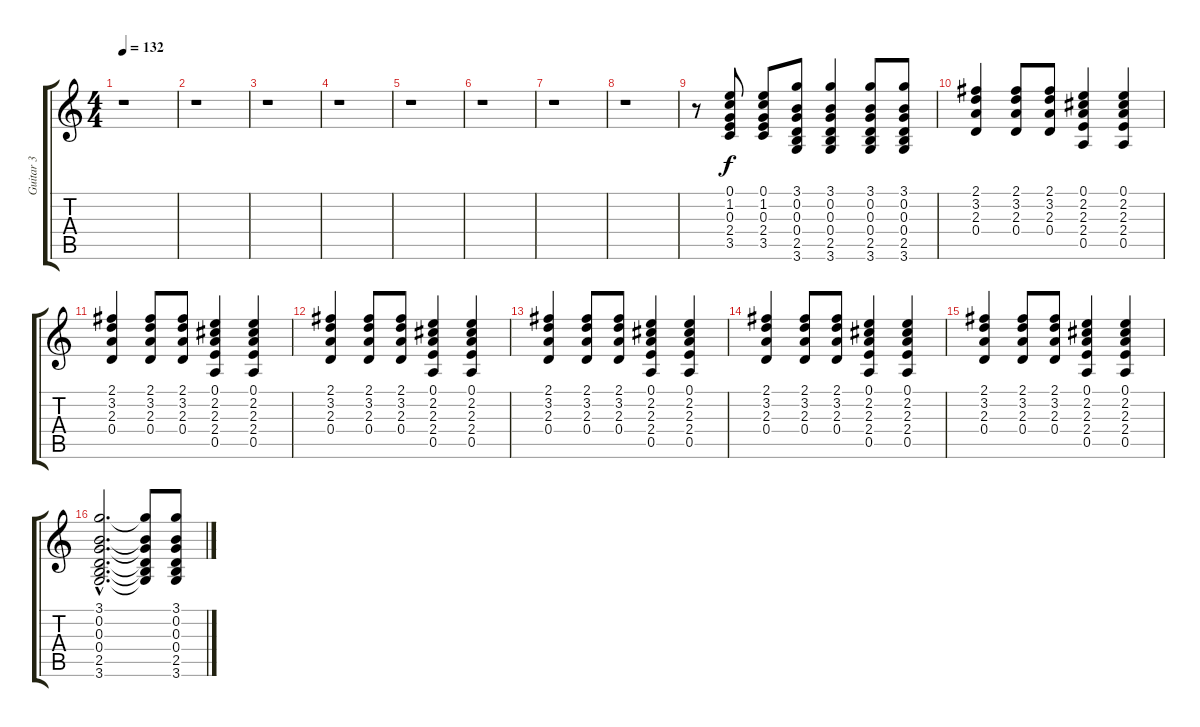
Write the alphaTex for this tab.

\track ("Guitar 3" "Guitar 3") {instrument acousticguitarsteel}
\staff {score tabs}
\tuning (E4 B3 G3 D3 A2 E2) {hide}
\ts (4 4)
\tempo 132
\clef g2
\ks c
r.1{dy f} |
r.1 |
r.1 |
r.1 |
r.1 |
r.1 |
r.1 |
r.1 |
r.8 (0.1 1.2 0.3 2.4 3.5).8 (0.1 1.2 0.3 2.4 3.5).8 (3.1 0.2 0.3 0.4 2.5 3.6).8 (3.1 0.2 0.3 0.4 2.5 3.6).4 (3.1 0.2 0.3 0.4 2.5 3.6).8 (3.1 0.2 0.3 0.4 2.5 3.6).8 |
(2.1 3.2 2.3 0.4).4 (2.1 3.2 2.3 0.4).8 (2.1 3.2 2.3 0.4).8 (0.1 2.2 2.3 2.4 0.5).4 (0.1 2.2 2.3 2.4 0.5).4 |
(2.1 3.2 2.3 0.4).4 (2.1 3.2 2.3 0.4).8 (2.1 3.2 2.3 0.4).8 (0.1 2.2 2.3 2.4 0.5).4 (0.1 2.2 2.3 2.4 0.5).4 |
(2.1 3.2 2.3 0.4).4 (2.1 3.2 2.3 0.4).8 (2.1 3.2 2.3 0.4).8 (0.1 2.2 2.3 2.4 0.5).4 (0.1 2.2 2.3 2.4 0.5).4 |
(2.1 3.2 2.3 0.4).4 (2.1 3.2 2.3 0.4).8 (2.1 3.2 2.3 0.4).8 (0.1 2.2 2.3 2.4 0.5).4 (0.1 2.2 2.3 2.4 0.5).4 |
(2.1 3.2 2.3 0.4).4 (2.1 3.2 2.3 0.4).8 (2.1 3.2 2.3 0.4).8 (0.1 2.2 2.3 2.4 0.5).4 (0.1 2.2 2.3 2.4 0.5).4 |
(2.1 3.2 2.3 0.4).4 (2.1 3.2 2.3 0.4).8 (2.1 3.2 2.3 0.4).8 (0.1 2.2 2.3 2.4 0.5).4 (0.1 2.2 2.3 2.4 0.5).4 |
(3.1{hac} 0.2{hac} 0.3{hac} 0.4{hac} 2.5{hac} 3.6{hac}).2{d} (3.1{t} 0.2{t} 0.3{t} 0.4{t} 2.5{t} 3.6{t}).8 (3.1 0.2 0.3 0.4 2.5 3.6).8
